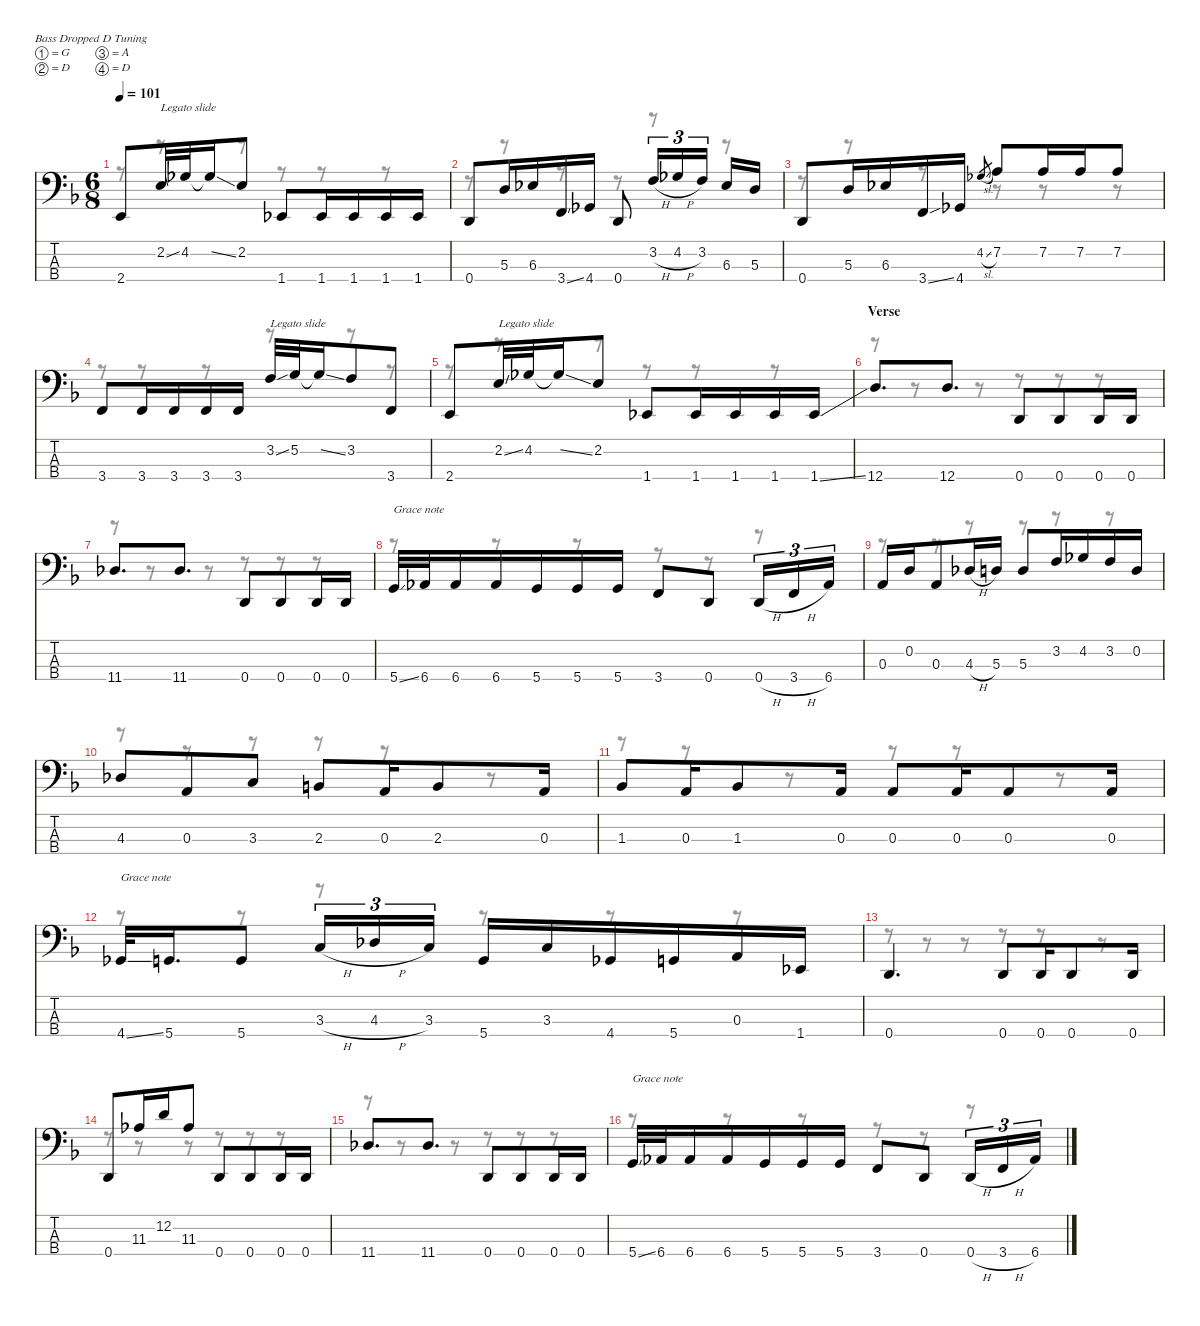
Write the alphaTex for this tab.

\defaultSystemsLayout 4
\hideDynamics
\bracketExtendMode nobrackets
\singleTrackTrackNamePolicy hidden
\multiTrackTrackNamePolicy hidden
\otherSystemsTrackNameOrientation horizontal
\track ("M. Mendez" "el.bs.") {instrument electricbassfinger}
\staff {score tabs}
\tuning (G2 D2 A1 D1)
\voice
\ts (6 8)
\tempo 101
\clef f4
\ks dminor
2.4{acc forcenatural}.8{dy f beam Up} 2.2{ss acc forcenatural}.32{txt "Legato slide" beam Up} 4.2{acc b}.32{beam Up} 4.2{ss t acc b}.16{beam Up} 2.2{acc forcenatural}.8{beam Up} 1.4{acc b}.8{beam Up} 1.4{acc b}.16{beam Up} 1.4{acc b}.16{beam Up} 1.4{acc b}.16{beam Up} 1.4{acc b}.16{beam Up} |
0.4{acc forcenatural}.8{beam Up} 5.3{acc forcenatural}.16{beam Up} 6.3{acc b}.16{beam Up} 3.4{ss acc forcenatural}.16{beam Up} 4.4{acc b}.16{beam Up} 0.4{acc forcenatural}.8{beam Up} 3.2{h acc forcenatural}.16{tu (3 2) beam Up} 4.2{h acc b}.16{tu (3 2) beam Up} 3.2{acc forcenatural}.16{tu (3 2) beam Up} 6.3{acc b}.16{beam Up} 5.3{acc forcenatural}.16{beam Up} |
0.4{acc forcenatural}.8{beam Up} 5.3{acc forcenatural}.16{beam Up} 6.3{acc b}.16{beam Up} 3.4{ss acc forcenatural}.16{beam Up} 4.4{acc b}.16{beam Up} 4.2{sl acc b}.8{gr dy mf beam Up} 7.2{acc forcenatural}.8{dy f beam Up} 7.2{acc forcenatural}.16{beam Up} 7.2{acc forcenatural}.16{beam Up} 7.2{acc forcenatural}.8{beam Up} |
3.4{acc forcenatural}.8{beam Up} 3.4{acc forcenatural}.16{beam Up} 3.4{acc forcenatural}.16{beam Up} 3.4{acc forcenatural}.16{beam Up} 3.4{acc forcenatural}.16{beam Up} 3.2{ss acc forcenatural}.32{txt "Legato slide" beam Up} 5.2{acc forcenatural}.32{beam Up} 5.2{ss t acc forcenatural}.16{beam Up} 3.2{acc forcenatural}.8{beam Up} 3.4{acc forcenatural}.8{beam Up} |
2.4{acc forcenatural}.8{beam Up} 2.2{ss acc forcenatural}.32{txt "Legato slide" beam Up} 4.2{acc b}.32{beam Up} 4.2{ss t acc b}.16{beam Up} 2.2{acc forcenatural}.8{beam Up} 1.4{acc b}.8{beam Up} 1.4{acc b}.16{beam Up} 1.4{acc b}.16{beam Up} 1.4{acc b}.16{beam Up} 1.4{ss acc b}.16{beam Up} |
\section ("" "Verse")
12.4{acc forcenatural}.8{d beam Up} 12.4{acc forcenatural}.8{d beam Up} 0.4{acc forcenatural}.8{beam Up} 0.4{acc forcenatural}.8{beam Up} 0.4{acc forcenatural}.16{beam Up} 0.4{acc forcenatural}.16{beam Up} |
11.4{acc b}.8{d beam Up} 11.4{acc b}.8{d beam Up} 0.4{acc forcenatural}.8{beam Up} 0.4{acc forcenatural}.8{beam Up} 0.4{acc forcenatural}.16{beam Up} 0.4{acc forcenatural}.16{beam Up} |
5.4{ss acc forcenatural}.32{txt "Grace note" beam Up} 6.4{acc b}.32{beam Up} 6.4{acc b}.16{beam Up} 6.4{acc b}.16{beam Up} 5.4{acc forcenatural}.16{beam Up} 5.4{acc forcenatural}.16{beam Up} 5.4{acc forcenatural}.16{beam Up} 3.4{acc forcenatural}.8{beam Up} 0.4{acc forcenatural}.8{beam Up} 0.4{h acc forcenatural}.16{tu (3 2) beam Up} 3.4{h acc forcenatural}.16{tu (3 2) dy ff beam Up} 6.4{acc b}.16{tu (3 2) beam Up} |
0.3{acc forcenatural}.16{dy f beam Up} 0.2{acc forcenatural}.16{beam Up} 0.3{acc forcenatural}.8{beam Up} 4.3{h acc b}.16{beam Up} 5.3{acc forcenatural}.16{dy ff beam Up} 5.3{acc forcenatural}.8{dy f beam Up} 3.2{acc forcenatural}.16{beam Up} 4.2{acc b}.16{beam Up} 3.2{acc forcenatural}.16{beam Up} 0.2{acc forcenatural}.16{beam Up} |
4.3{acc b}.8{beam Up} 0.3{acc forcenatural}.8{beam Up} 3.3{acc forcenatural}.8{beam Up} 2.3{acc forcenatural}.8{beam Up} 0.3{acc forcenatural}.16{beam Up} 2.3{acc forcenatural}.8{beam Up} 0.3{acc forcenatural}.16{beam Up} |
1.3{acc b}.8{beam Up} 0.3{acc forcenatural}.16{beam Up} 1.3{acc b}.8{beam Up} 0.3{acc forcenatural}.16{beam Up} 0.3{acc forcenatural}.8{beam Up} 0.3{acc forcenatural}.16{beam Up} 0.3{acc forcenatural}.8{beam Up} 0.3{acc forcenatural}.16{beam Up} |
4.4{ss acc b}.32{txt "Grace note" beam Up} 5.4{acc forcenatural}.16{d beam Up} 5.4{acc forcenatural}.8{beam Up} 3.3{h acc forcenatural}.16{tu (3 2) beam Up} 4.3{h acc b}.16{tu (3 2) dy ff beam Up} 3.3{acc forcenatural}.16{tu (3 2) beam Up} 5.4{acc forcenatural}.16{dy f beam Up} 3.3{acc forcenatural}.16{beam Up} 4.4{acc b}.16{beam Up} 5.4{acc forcenatural}.16{beam Up} 0.3{acc forcenatural}.16{beam Up} 1.4{acc b}.16{beam Up} |
0.4{acc forcenatural}.4{d beam Up} 0.4{acc forcenatural}.8{beam Up} 0.4{acc forcenatural}.16{beam Up} 0.4{acc forcenatural}.8{beam Up} 0.4{acc forcenatural}.16{beam Up} |
0.4{acc forcenatural}.8{beam Up} 11.3{acc b}.16{beam Up} 12.2{acc forcenatural}.16{beam Up} 11.3{acc b}.8{beam Up} 0.4{acc forcenatural}.8{beam Up} 0.4{acc forcenatural}.8{beam Up} 0.4{acc forcenatural}.16{beam Up} 0.4{acc forcenatural}.16{beam Up} |
11.4{acc b}.8{d beam Up} 11.4{acc b}.8{d beam Up} 0.4{acc forcenatural}.8{beam Up} 0.4{acc forcenatural}.8{beam Up} 0.4{acc forcenatural}.16{beam Up} 0.4{acc forcenatural}.16{beam Up} |
5.4{ss acc forcenatural}.32{txt "Grace note" beam Up} 6.4{acc b}.32{beam Up} 6.4{acc b}.16{beam Up} 6.4{acc b}.16{beam Up} 5.4{acc forcenatural}.16{beam Up} 5.4{acc forcenatural}.16{beam Up} 5.4{acc forcenatural}.16{beam Up} 3.4{acc forcenatural}.8{beam Up} 0.4{acc forcenatural}.8{beam Up} 0.4{h acc forcenatural}.16{tu (3 2) beam Up} 3.4{h acc forcenatural}.16{tu (3 2) dy ff beam Up} 6.4{acc b}.16{tu (3 2) beam Up}
\voice
\clef f4
\ottava regular
\simile none
\ks dminor
r.8{dy mf beam Down} r.8{beam Down} r.8{beam Down} r.8{beam Down} r.8{beam Down} r.8{beam Down} |
r.8{beam Down} r.8{beam Down} r.8{beam Down} r.8{beam Down} r.8{beam Down} r.8{beam Down} |
r.8{beam Down} r.8{beam Down} r.8{beam Down} r.8{beam Down} r.8{beam Down} r.8{beam Down} |
r.8{beam Down} r.8{beam Down} r.8{beam Down} r.8{beam Down} r.8{beam Down} r.8{beam Down} |
r.8{beam Down} r.8{beam Down} r.8{beam Down} r.8{beam Down} r.8{beam Down} r.8{beam Down} |
r.8{beam Down} r.8{beam Down} r.8{beam Down} r.8{beam Down} r.8{beam Down} r.8{beam Down} |
r.8{beam Down} r.8{beam Down} r.8{beam Down} r.8{beam Down} r.8{beam Down} r.8{beam Down} |
r.8{beam Down} r.8{beam Down} r.8{beam Down} r.8{beam Down} r.8{beam Down} r.8{beam Down} |
r.8{beam Down} r.8{beam Down} r.8{beam Down} r.8{beam Down} r.8{beam Down} r.8{beam Down} |
r.8{beam Down} r.8{beam Down} r.8{beam Down} r.8{beam Down} r.8{beam Down} r.8{beam Down} |
r.8{beam Down} r.8{beam Down} r.8{beam Down} r.8{beam Down} r.8{beam Down} r.8{beam Down} |
r.8{beam Down} r.8{beam Down} r.8{beam Down} r.8{beam Down} r.8{beam Down} r.8{beam Down} |
r.8{beam Down} r.8{beam Down} r.8{beam Down} r.8{beam Down} r.8{beam Down} r.8{beam Down} |
r.8{beam Down} r.8{beam Down} r.8{beam Down} r.8{beam Down} r.8{beam Down} r.8{beam Down} |
r.8{beam Down} r.8{beam Down} r.8{beam Down} r.8{beam Down} r.8{beam Down} r.8{beam Down} |
r.8{beam Down} r.8{beam Down} r.8{beam Down} r.8{beam Down} r.8{beam Down} r.8{beam Down}
